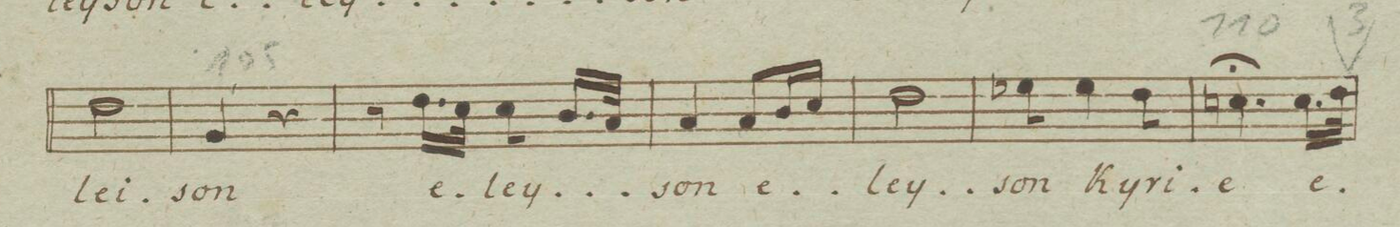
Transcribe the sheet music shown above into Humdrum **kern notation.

**kern	**text	**dynam
*I"Basso.	*	*
*clefF4	*	*
*k[b-e-]	*	*
*M2/4	*	*
2F\	-lei-	.
=102	=102	=102
4BB-/	-son	.
4r	.	.
=103	=103	=103
8r	.	.
16.F\LL	e-	.
32E-\JJk	.	.
8E-\	-ley-	.
16.D/LL	.	.
32C/JJk	.	.
=104	=104	=104
4C/	-son	.
8C/L	e-	.
16D/L	.	.
16E-/JJ	.	.
=105	=105	=105
2F\	-ley-	.
=106	=106	=106
8G-X\	-son	.
4G-\	Ky-	.
8F\	-ri-	.
=107	=107	=107
4.En;\	-e	.
16.E\LL	e-	.
32F\JJk	.	.
=108	=108	=108
*-	*-	*-
